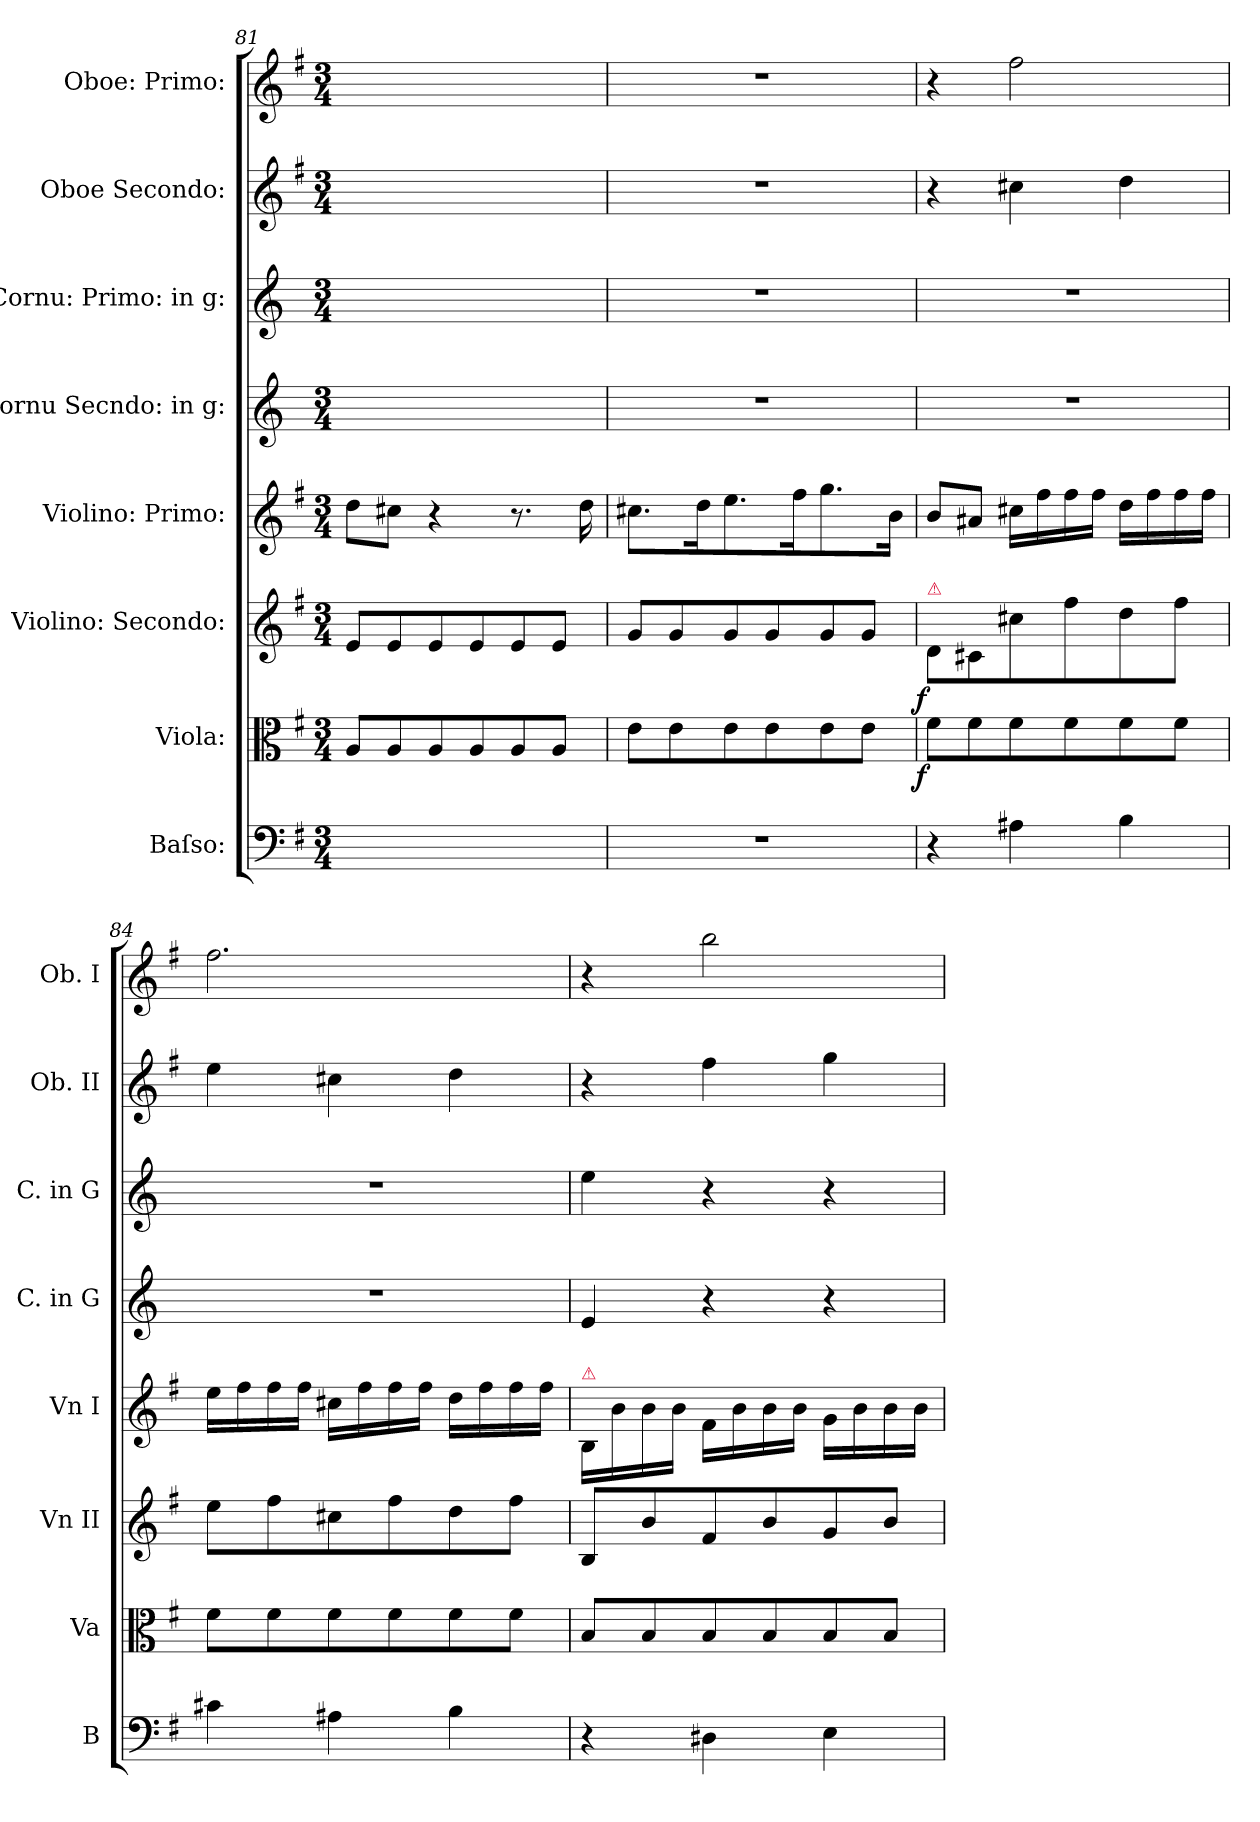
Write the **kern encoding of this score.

**kern	**kern	**dynam	**kern	**dynam	**kern	**kern	**kern	**kern	**kern
*part8	*part7	*part7	*part6	*part6	*part5	*part4	*part3	*part2	*part1
*staff8	*staff7	*staff7	*staff6	*staff6	*staff5	*staff4	*staff3	*staff2	*staff1
*I"Baſso:	*I"Viola:	*	*I"Violino: Secondo:	*	*I"Violino: Primo:	*I"Cornu Secndo: in g:	*I"Cornu: Primo: in g:	*I"Oboe Secondo:	*I"Oboe: Primo:
*I'B	*I'Va	*	*I'Vn II	*	*I'Vn I	*I'C. in G	*I'C. in G	*I'Ob. II	*I'Ob. I
*clefF4	*clefC3	*	*clefG2	*	*clefG2	*clefG2	*clefG2	*clefG2	*clefG2
*	*	*	*	*	*	*ITrd3c5	*ITrd3c5	*	*
*k[f#]	*k[f#]	*	*k[f#]	*	*k[f#]	*k[f#]	*k[f#]	*k[f#]	*k[f#]
*M3/4	*M3/4	*	*M3/4	*	*M3/4	*M3/4	*M3/4	*M3/4	*M3/4
=81	=81	=81	=81	=81	=81	=81	=81	=81	=81
2.ryy	8A/L	.	8e/L	.	8dd\L	2.ryy	2.ryy	2.ryy	2.ryy
.	8A/	.	8e/	.	8cc#X\J	.	.	.	.
.	8A/	.	8e/	.	4r	.	.	.	.
.	8A/	.	8e/	.	.	.	.	.	.
.	8A/	.	8e/	.	8.r	.	.	.	.
.	8A/J	.	8e/J	.	.	.	.	.	.
.	.	.	.	.	16dd\	.	.	.	.
=82	=82	=82	=82	=82	=82	=82	=82	=82	=82
2.r	8e\L	.	8g/L	.	8.cc#X\L	2.r	2.r	2.r	2.r
.	8e\	.	8g/	.	.	.	.	.	.
.	.	.	.	.	16dd\K	.	.	.	.
.	8e\	.	8g/	.	8.ee\	.	.	.	.
.	8e\	.	8g/	.	.	.	.	.	.
.	.	.	.	.	16ff#\K	.	.	.	.
.	8e\	.	8g/	.	8.gg\	.	.	.	.
.	8e\J	.	8g/J	.	.	.	.	.	.
.	.	.	.	.	16b\Jk	.	.	.	.
=83	=83	=83	=83	=83	=83	=83	=83	=83	=83
!	!	!	!LO:TX:a:color=crimson:t=⚠	!	!	!	!	!	!
!	!	!LO:DY:b:rj	!	!LO:DY:b:rj	!	!	!	!	!
4r	8f#\L	f	8d/L	f	8b/L	2.r	2.r	4r	4r
.	8f#\	.	8c#X/	.	8a#X/J	.	.	.	.
4A#X\	8f#\	.	8cc#X\	.	16cc#X\LL	.	.	4cc#X\	2ff#\
.	.	.	.	.	16ff#\	.	.	.	.
.	8f#\	.	8ff#\	.	16ff#\	.	.	.	.
.	.	.	.	.	16ff#\JJ	.	.	.	.
4B\	8f#\	.	8dd\	.	16dd\LL	.	.	4dd\	.
.	.	.	.	.	16ff#\	.	.	.	.
.	8f#\J	.	8ff#\J	.	16ff#\	.	.	.	.
.	.	.	.	.	16ff#\JJ	.	.	.	.
=84	=84	=84	=84	=84	=84	=84	=84	=84	=84
4c#X\	8f#\L	.	8ee\L	.	16ee\LL	2.r	2.r	4ee\	2.ff#\
.	.	.	.	.	16ff#\	.	.	.	.
.	8f#\	.	8ff#\	.	16ff#\	.	.	.	.
.	.	.	.	.	16ff#\JJ	.	.	.	.
4A#X\	8f#\	.	8cc#X\	.	16cc#X\LL	.	.	4cc#X\	.
.	.	.	.	.	16ff#\	.	.	.	.
.	8f#\	.	8ff#\	.	16ff#\	.	.	.	.
.	.	.	.	.	16ff#\JJ	.	.	.	.
4B\	8f#\	.	8dd\	.	16dd\LL	.	.	4dd\	.
.	.	.	.	.	16ff#\	.	.	.	.
.	8f#\J	.	8ff#\J	.	16ff#\	.	.	.	.
.	.	.	.	.	16ff#\JJ	.	.	.	.
=85	=85	=85	=85	=85	=85	=85	=85	=85	=85
!	!	!	!	!	!LO:TX:a:color=crimson:t=⚠	!	!	!	!
4r	8B/L	.	8B/L	.	16B/LL	4B/	4b\	4r	4r
.	.	.	.	.	16b\	.	.	.	.
.	8B/	.	8b/	.	16b\	.	.	.	.
.	.	.	.	.	16b\JJ	.	.	.	.
4D#X\	8B/	.	8f#/	.	16f#\LL	4r	4r	4ff#\	2bb\
.	.	.	.	.	16b\	.	.	.	.
.	8B/	.	8b/	.	16b\	.	.	.	.
.	.	.	.	.	16b\JJ	.	.	.	.
4E\	8B/	.	8g/	.	16g\LL	4r	4r	4gg\	.
.	.	.	.	.	16b\	.	.	.	.
.	8B/J	.	8b/J	.	16b\	.	.	.	.
.	.	.	.	.	16b\JJ	.	.	.	.
=	=	=	=	=	=	=	=	=	=
*-	*-	*-	*-	*-	*-	*-	*-	*-	*-
